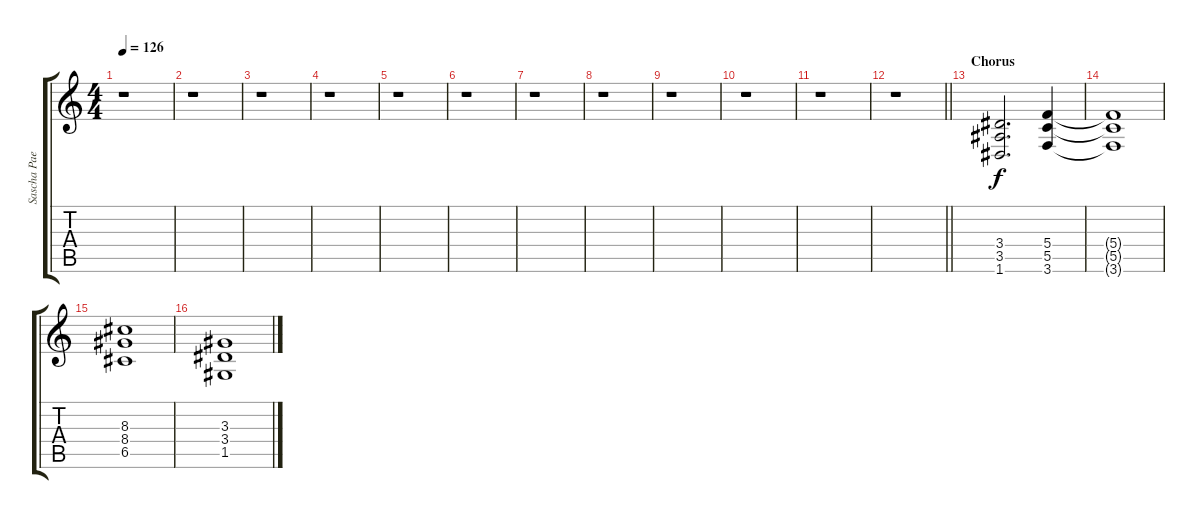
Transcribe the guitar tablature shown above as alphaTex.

\track ("Sascha Paeth - Rhythm guitar" "Sascha Pae") {instrument overdrivenguitar}
\staff {score tabs}
\tuning (D4 A3 F3 C3 G2 D2) {hide}
\ts (4 4)
\tempo 126
\clef g2
\ks c
r.1{dy f} |
r.1 |
r.1 |
r.1 |
r.1 |
r.1 |
r.1 |
r.1 |
r.1 |
r.1 |
r.1 |
\barLineRight lightlight
r.1 |
\section ("" "Chorus")
(3.4 3.5 1.6).2{d} (5.4 5.5 3.6).4 |
(5.4{t} 5.5{t} 3.6{t}).1 |
(8.3 8.4 6.5).1 |
(3.3 3.4 1.5).1
